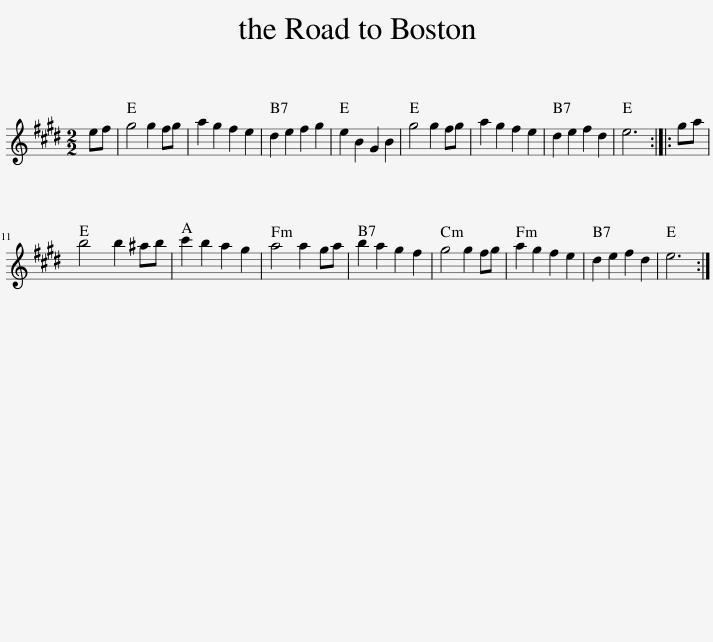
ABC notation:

X:1
L:1/8
M:2/2
I:linebreak $
K:E
V:1 treble
V:1
 ef | g4 g2 fg | a2 g2 f2 e2 | d2 e2 f2 g2 | e2 B2 G2 B2 | %5
 g4 g2 fg | a2 g2 f2 e2 | d2 e2 f2 d2 | e6 :: ga |$ %10
 b4 b2 ^ab | c'2 b2 a2 g2 | a4 a2 ga | b2 a2 g2 f2 | g4 g2 fg | %15
 a2 g2 f2 e2 | d2 e2 f2 d2 | e6 :| %18
